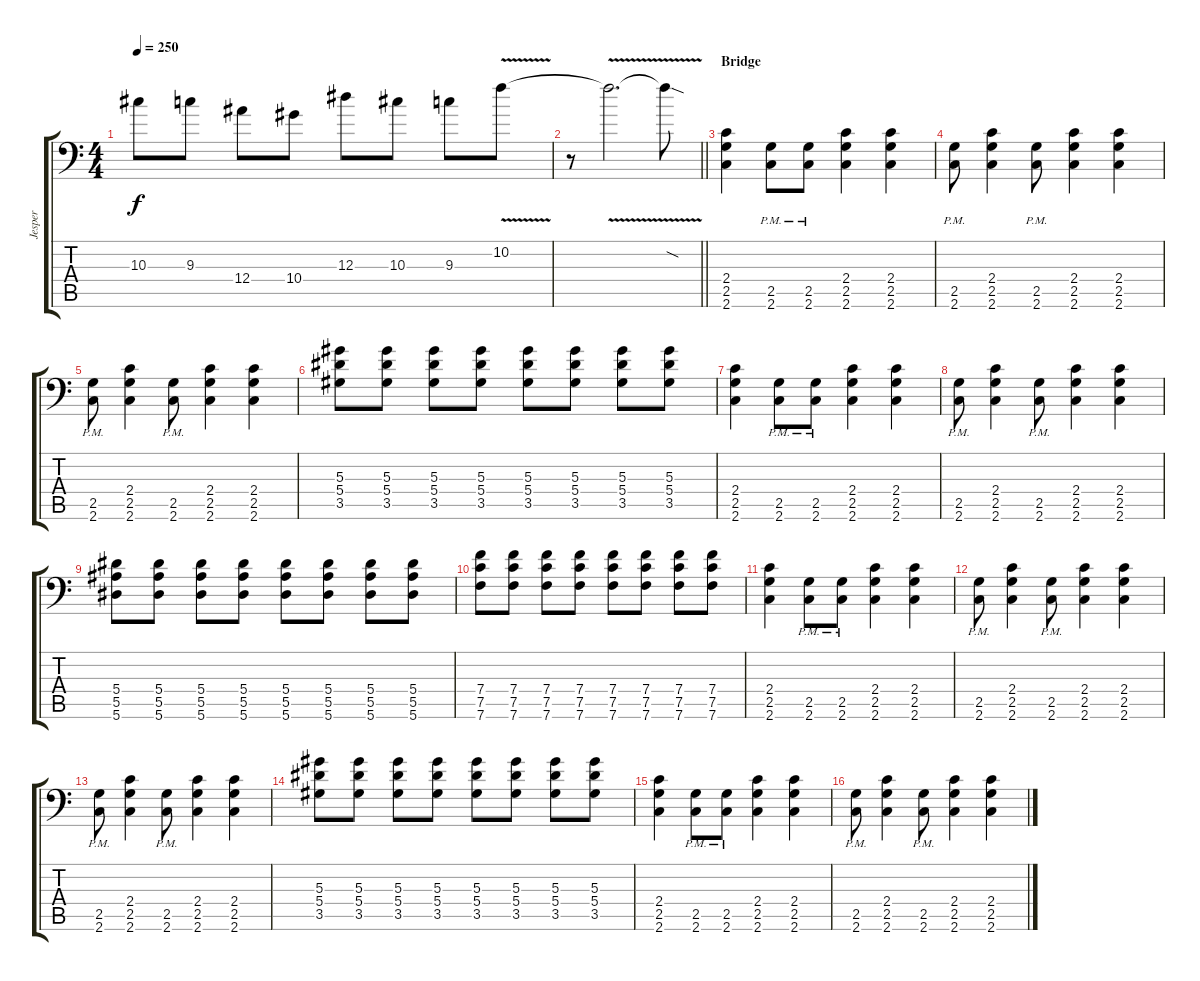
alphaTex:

\track ("Jesper" "Jesper") {instrument distortionguitar}
\staff {score tabs}
\tuning (C4 G3 Eb3 Bb2 F2 Bb1) {hide}
\ts (4 4)
\tempo 250
\clef f4
\ks c
10.3.8{dy f} 9.3.8 12.4.8 10.4.8 12.3.8 10.3.8 9.3.8 10.2{v}.8 |
\barLineRight lightlight
r.8 10.2{v t}.2{d} 10.2{sod t}.8 |
\section ("" "Bridge")
(2.4 2.5 2.6).4 (2.5{pm} 2.6{pm}).8 (2.5{pm} 2.6{pm}).8 (2.4 2.5 2.6).4 (2.4 2.5 2.6).4 |
(2.5{pm} 2.6{pm}).8 (2.4 2.5 2.6).4 (2.5{pm} 2.6{pm}).8 (2.4 2.5 2.6).4 (2.4 2.5 2.6).4 |
(2.5{pm} 2.6{pm}).8 (2.4 2.5 2.6).4 (2.5{pm} 2.6{pm}).8 (2.4 2.5 2.6).4 (2.4 2.5 2.6).4 |
(5.3 5.4 3.5).8 (5.3 5.4 3.5).8 (5.3 5.4 3.5).8 (5.3 5.4 3.5).8 (5.3 5.4 3.5).8 (5.3 5.4 3.5).8 (5.3 5.4 3.5).8 (5.3 5.4 3.5).8 |
(2.4 2.5 2.6).4 (2.5{pm} 2.6{pm}).8 (2.5{pm} 2.6{pm}).8 (2.4 2.5 2.6).4 (2.4 2.5 2.6).4 |
(2.5{pm} 2.6{pm}).8 (2.4 2.5 2.6).4 (2.5{pm} 2.6{pm}).8 (2.4 2.5 2.6).4 (2.4 2.5 2.6).4 |
(5.4 5.5 5.6).8 (5.4 5.5 5.6).8 (5.4 5.5 5.6).8 (5.4 5.5 5.6).8 (5.4 5.5 5.6).8 (5.4 5.5 5.6).8 (5.4 5.5 5.6).8 (5.4 5.5 5.6).8 |
(7.4 7.5 7.6).8 (7.4 7.5 7.6).8 (7.4 7.5 7.6).8 (7.4 7.5 7.6).8 (7.4 7.5 7.6).8 (7.4 7.5 7.6).8 (7.4 7.5 7.6).8 (7.4 7.5 7.6).8 |
(2.4 2.5 2.6).4 (2.5{pm} 2.6{pm}).8 (2.5{pm} 2.6{pm}).8 (2.4 2.5 2.6).4 (2.4 2.5 2.6).4 |
(2.5{pm} 2.6{pm}).8 (2.4 2.5 2.6).4 (2.5{pm} 2.6{pm}).8 (2.4 2.5 2.6).4 (2.4 2.5 2.6).4 |
(2.5{pm} 2.6{pm}).8 (2.4 2.5 2.6).4 (2.5{pm} 2.6{pm}).8 (2.4 2.5 2.6).4 (2.4 2.5 2.6).4 |
(5.3 5.4 3.5).8 (5.3 5.4 3.5).8 (5.3 5.4 3.5).8 (5.3 5.4 3.5).8 (5.3 5.4 3.5).8 (5.3 5.4 3.5).8 (5.3 5.4 3.5).8 (5.3 5.4 3.5).8 |
(2.4 2.5 2.6).4 (2.5{pm} 2.6{pm}).8 (2.5{pm} 2.6{pm}).8 (2.4 2.5 2.6).4 (2.4 2.5 2.6).4 |
(2.5{pm} 2.6{pm}).8 (2.4 2.5 2.6).4 (2.5{pm} 2.6{pm}).8 (2.4 2.5 2.6).4 (2.4 2.5 2.6).4
